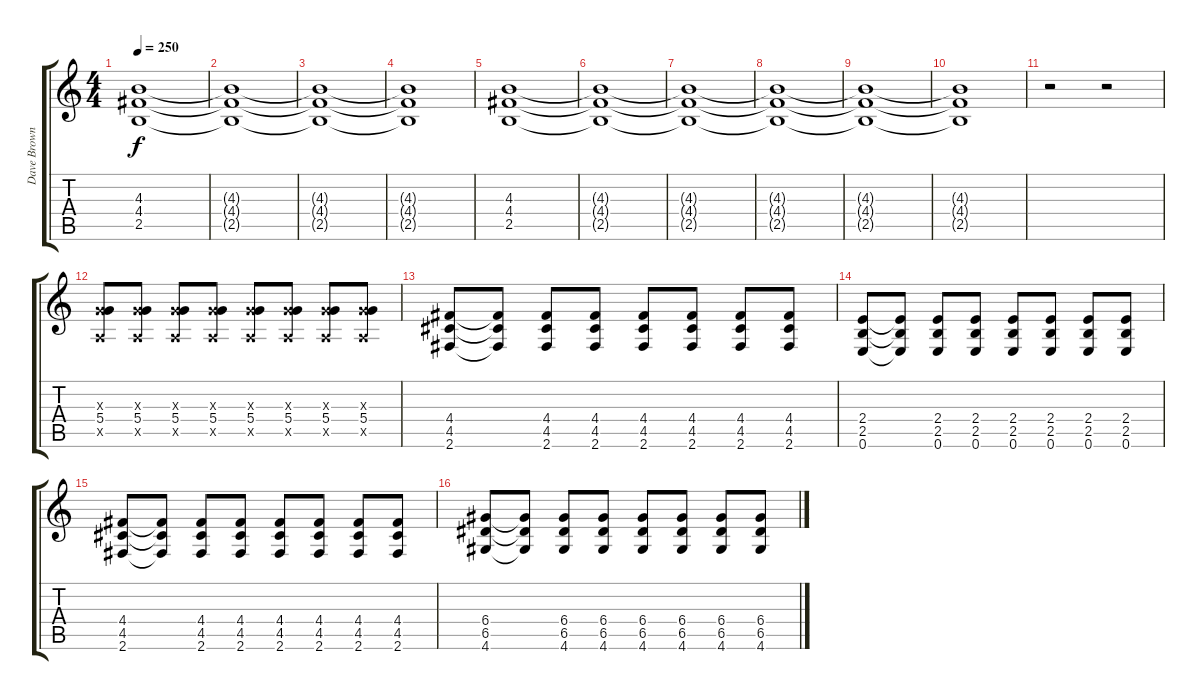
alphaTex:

\track ("Dave BrownSound" "Dave Brown") {instrument distortionguitar}
\staff {score tabs}
\tuning (E4 B3 G3 D3 A2 E2) {hide}
\ts (4 4)
\tempo 250
\clef g2
\ks c
(4.3{t} 4.4{t} 2.5{t}).1{dy f} |
(4.3{t} 4.4{t} 2.5{t}).1 |
(4.3{t} 4.4{t} 2.5{t}).1 |
(4.3{t} 4.4{t} 2.5{t}).1 |
(4.3 4.4 2.5).1 |
(4.3{t} 4.4{t} 2.5{t}).1 |
(4.3{t} 4.4{t} 2.5{t}).1 |
(4.3{t} 4.4{t} 2.5{t}).1 |
(4.3{t} 4.4{t} 2.5{t}).1 |
(4.3{t} 4.4{t} 2.5{t}).1 |
r.2 r.2 |
(0.3{x} 5.4 0.5{x}).8 (0.3{x} 5.4 0.5{x}).8 (0.3{x} 5.4 0.5{x}).8 (0.3{x} 5.4 0.5{x}).8 (0.3{x} 5.4 0.5{x}).8 (0.3{x} 5.4 0.5{x}).8 (0.3{x} 5.4 0.5{x}).8 (0.3{x} 5.4 0.5{x}).8 |
(4.4 4.5 2.6).8 (4.4{t} 4.5{t} 2.6{t}).8 (4.4 4.5 2.6).8 (4.4 4.5 2.6).8 (4.4 4.5 2.6).8 (4.4 4.5 2.6).8 (4.4 4.5 2.6).8 (4.4 4.5 2.6).8 |
(2.4 2.5 0.6).8 (2.4{t} 2.5{t} 0.6{t}).8 (2.4 2.5 0.6).8 (2.4 2.5 0.6).8 (2.4 2.5 0.6).8 (2.4 2.5 0.6).8 (2.4 2.5 0.6).8 (2.4 2.5 0.6).8 |
(4.4 4.5 2.6).8 (4.4{t} 4.5{t} 2.6{t}).8 (4.4 4.5 2.6).8 (4.4 4.5 2.6).8 (4.4 4.5 2.6).8 (4.4 4.5 2.6).8 (4.4 4.5 2.6).8 (4.4 4.5 2.6).8 |
(6.4 6.5 4.6).8 (6.4{t} 6.5{t} 4.6{t}).8 (6.4 6.5 4.6).8 (6.4 6.5 4.6).8 (6.4 6.5 4.6).8 (6.4 6.5 4.6).8 (6.4 6.5 4.6).8 (6.4 6.5 4.6).8
